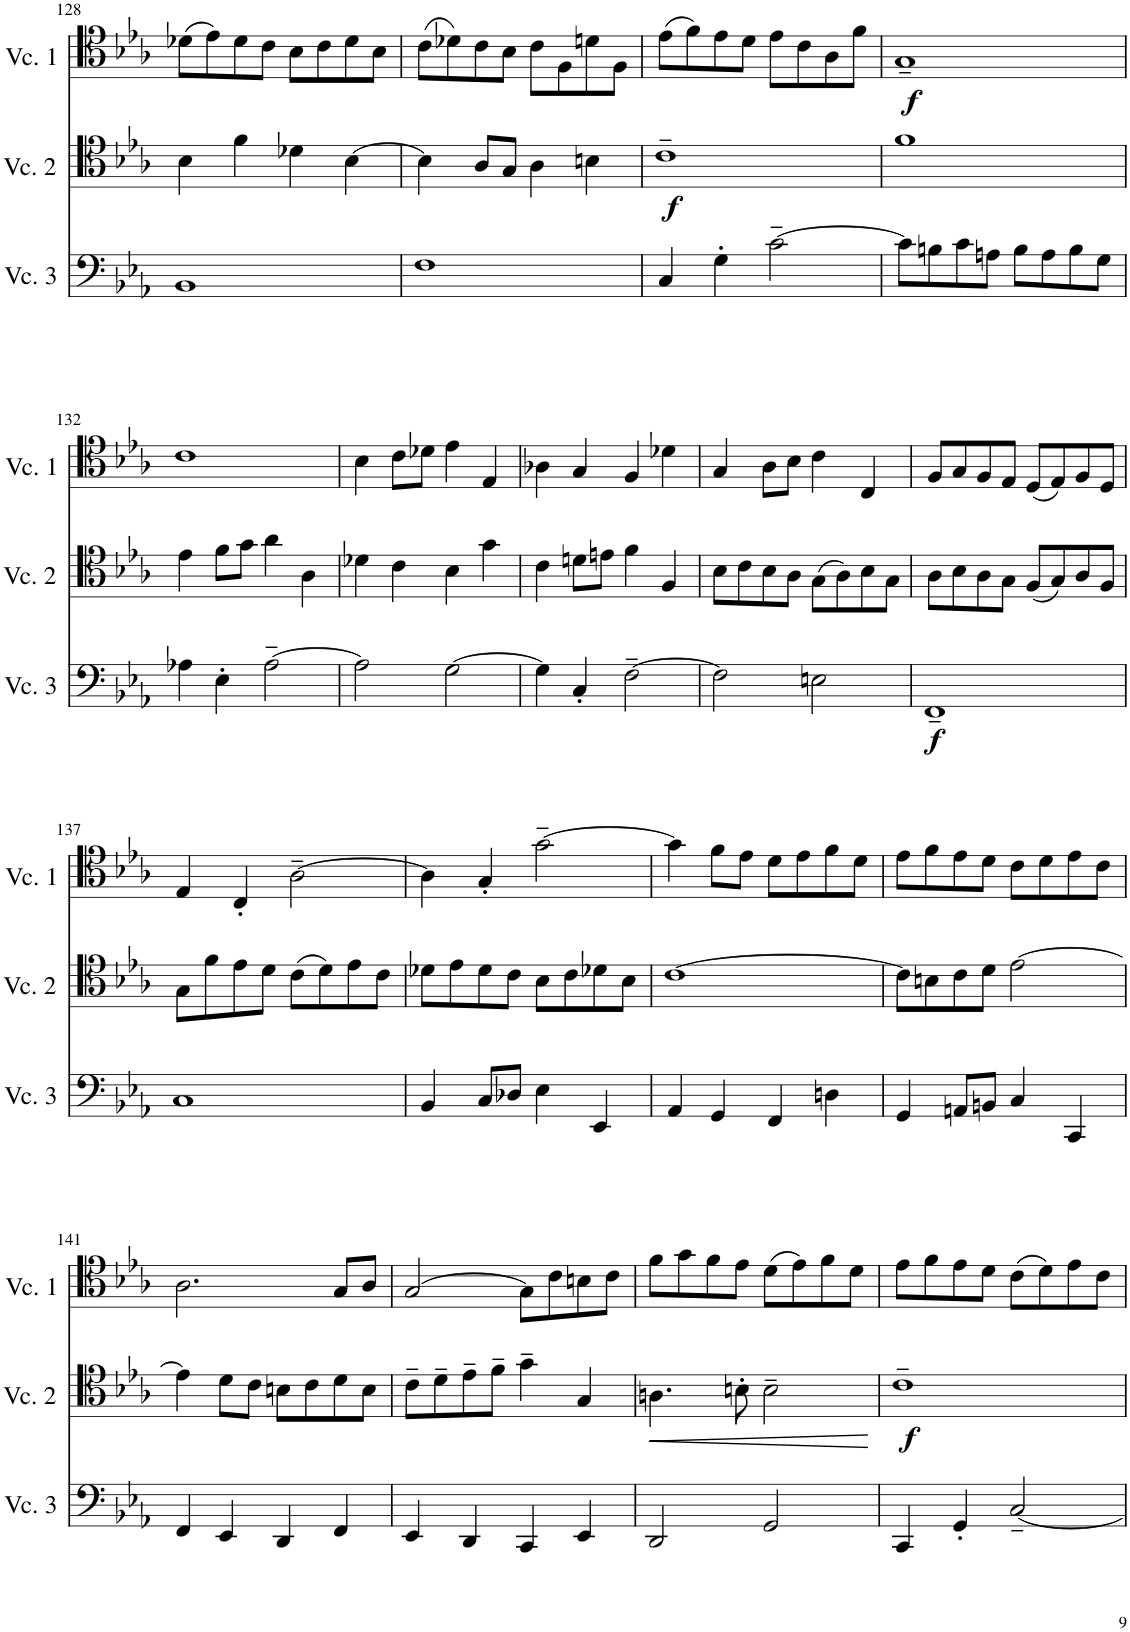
**kern	**dynam	**kern	**dynam	**kern	**dynam
*part3	*part3	*part2	*part2	*part1	*part1
*staff3	*staff3	*staff2	*staff2	*staff1	*staff1
*I"Cello 3	*	*I"Cello 2	*	*I"Cello 1	*
!!LO:PB:g=z
*clefF4	*	*clefC4	*	*clefC4	*
*k[b-e-a-]	*	*k[b-e-a-]	*	*k[b-e-a-]	*
*M2/2	*	*M2/2	*	*M2/2	*
*met(c|)	*	*met(c|)	*	*met(c|)	*
=128	=128	=128	=128	=128	=128
1BB-	.	4B-\	.	(8d-X\L	.
.	.	.	.	8e-\)	.
.	.	4f\	.	8d-\	.
.	.	.	.	8c\J	.
.	.	4d-X\	.	8B-\L	.
.	.	.	.	8c\	.
.	.	[4B-\	.	8d-\	.
.	.	.	.	8B-\J	.
=129	=129	=129	=129	=129	=129
1F	.	4B-\]	.	(8c\L	.
.	.	.	.	8d-X\)	.
.	.	8A-/L	.	8c\	.
.	.	8G/J	.	8B-\J	.
.	.	4A-\	.	8c\L	.
.	.	.	.	8F\	.
.	.	4Bn\	.	8dn\	.
.	.	.	.	8F\J	.
=130	=130	=130	=130	=130	=130
!	!	!	!LO:DY:b	!	!
4C/	.	1c~	f	(8e-\L	.
.	.	.	.	8f\)	.
4G'\	.	.	.	8e-\	.
.	.	.	.	8d\J	.
[2c~\	.	.	.	8e-\L	.
.	.	.	.	8c\	.
.	.	.	.	8A-\	.
.	.	.	.	8f\J	.
=131	=131	=131	=131	=131	=131
!	!	!	!	!	!LO:DY:b
8c\L]	.	1f	.	1G~	f
8Bn\	.	.	.	.	.
8c\	.	.	.	.	.
8An\J	.	.	.	.	.
8B\L	.	.	.	.	.
8A\	.	.	.	.	.
8B\	.	.	.	.	.
8G\J	.	.	.	.	.
!!LO:LB:g=z
=132	=132	=132	=132	=132	=132
4A-X\	.	4e-\	.	1c	.
4E-'\	.	8f\L	.	.	.
.	.	8g\J	.	.	.
[2A-~\	.	4a-\	.	.	.
.	.	4A-\	.	.	.
=133	=133	=133	=133	=133	=133
2A-\]	.	4d-X\	.	4B-\	.
.	.	4c\	.	8c\L	.
.	.	.	.	8d-X\J	.
[2G\	.	4B-\	.	4e-\	.
.	.	4g\	.	4E-/	.
=134	=134	=134	=134	=134	=134
4G\]	.	4c\	.	4A-X\	.
4C'/	.	8dn\L	.	4G/	.
.	.	8en\J	.	.	.
[2F~\	.	4f\	.	4F/	.
.	.	4F/	.	4d-X\	.
=135	=135	=135	=135	=135	=135
2F\]	.	8B-\L	.	4G/	.
.	.	8c\	.	.	.
.	.	8B-\	.	8A-\L	.
.	.	8A-\J	.	8B-\J	.
2En\	.	(8G\L	.	4c\	.
.	.	8A-\)	.	.	.
.	.	8B-\	.	4C/	.
.	.	8G\J	.	.	.
=136	=136	=136	=136	=136	=136
!	!LO:DY:b	!	!	!	!
1FF~	f	8A-\L	.	8F/L	.
.	.	8B-\	.	8G/	.
.	.	8A-\	.	8F/	.
.	.	8G\J	.	8E-/J	.
.	.	(8F/L	.	(8D/L	.
.	.	8G/)	.	8E-/)	.
.	.	8A-/	.	8F/	.
.	.	8F/J	.	8D/J	.
!!LO:LB:g=z
=137	=137	=137	=137	=137	=137
1C	.	8G\L	.	4E-/	.
.	.	8f\	.	.	.
.	.	8e-\	.	4C'/	.
.	.	8d\J	.	.	.
.	.	(8c\L	.	[2A-~\	.
.	.	8d\)	.	.	.
.	.	8e-\	.	.	.
.	.	8c\J	.	.	.
=138	=138	=138	=138	=138	=138
4BB-/	.	8d-X\L	.	4A-\]	.
.	.	8e-\	.	.	.
8C/L	.	8d-\	.	4G'/	.
8D-X/J	.	8c\J	.	.	.
4E-\	.	8B-\L	.	[2g~\	.
.	.	8c\	.	.	.
4EE-/	.	8d-X\	.	.	.
.	.	8B-\J	.	.	.
=139	=139	=139	=139	=139	=139
4AA-/	.	[1c	.	4g\]	.
4GG/	.	.	.	8f\L	.
.	.	.	.	8e-\J	.
4FF/	.	.	.	8d\L	.
.	.	.	.	8e-\	.
4Dn\	.	.	.	8f\	.
.	.	.	.	8d\J	.
=140	=140	=140	=140	=140	=140
4GG/	.	8c\L]	.	8e-\L	.
.	.	8Bn\	.	8f\	.
8AAn/L	.	8c\	.	8e-\	.
8BBn/J	.	8d\J	.	8d\J	.
4C/	.	[2e-\	.	8c\L	.
.	.	.	.	8d\	.
4CC/	.	.	.	8e-\	.
.	.	.	.	8c\J	.
!!LO:LB:g=z
=141	=141	=141	=141	=141	=141
4FF/	.	4e-\]	.	2.A-\	.
4EE-/	.	8d\L	.	.	.
.	.	8c\J	.	.	.
4DD/	.	8Bn\L	.	.	.
.	.	8c\	.	.	.
4FF/	.	8d\	.	8G/L	.
.	.	8B\J	.	8A-/J	.
=142	=142	=142	=142	=142	=142
4EE-/	.	8c~\L	.	[2G/	.
.	.	8d~\	.	.	.
4DD/	.	8e-~\	.	.	.
.	.	8f~\J	.	.	.
4CC/	.	4g~\	.	8G\L]	.
.	.	.	.	8c\	.
4EE-/	.	4G/	.	8Bn\	.
.	.	.	.	8c\J	.
=143	=143	=143	=143	=143	=143
!	!	!	!LO:HP:b	!	!
2DD/	.	4.An\	<	8f\L	.
.	.	.	.	8g\	.
.	.	.	.	8f\	.
.	.	8Bn'\	.	8e-\J	.
2GG/	.	2B~\	.	(8d\L	.
.	.	.	.	8e-\)	.
.	.	.	.	8f\	.
.	.	.	.	8d\J	.
.	.	.	[	.	.
=144	=144	=144	=144	=144	=144
!	!	!	!LO:DY:b	!	!
4CC/	.	1c~	f	8e-\L	.
.	.	.	.	8f\	.
4GG'/	.	.	.	8e-\	.
.	.	.	.	8d\J	.
[2C~/	.	.	.	(8c\L	.
.	.	.	.	8d\)	.
.	.	.	.	8e-\	.
.	.	.	.	8c\J	.
=	=	=	=	=	=
*-	*-	*-	*-	*-	*-
